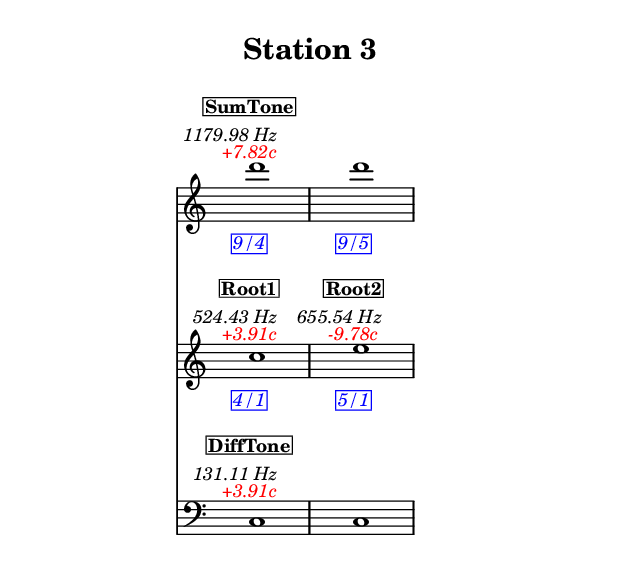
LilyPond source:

\version "2.20.0"
\language "english"

#(set-default-paper-size "a6" 'portrait)
#(set-global-staff-size 16)

\header {
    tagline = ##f
    title = \markup {
        \pad-around
            #3
            "Station 3"
        }
}

\layout {
    indent = #25
}

\paper {
    systems-per-page = 1
}

\score {
    \new Score
    <<
        \new Staff
        \with
        {
            \remove Time_signature_engraver
        }
        {
            \clef "treble"
            d'''1
            - \tweak color #red
            ^ \markup {
                \halign
                    #0
                    \italic
                        {
                            +7.82c
                        }
                }
            ^ \markup {
                \halign
                    #1
                    \italic
                        {
                            1179.98
                            Hz
                        }
                }
            ^ \markup {
                \pad-around
                    #1
                    \box
                        \vcenter
                            \halign
                                #0
                                \bold
                                    {
                                        SumTone
                                    }
                }
            - \tweak color #blue
            _ \markup {
                \pad-around
                    #1
                    \box
                        \halign
                            #0
                            \italic
                                {
                                    9/4
                                }
                }
            \override Score.NonMusicalPaperColumn.padding = #5
            \clef "treble"
            d'''1
            - \tweak color #blue
            _ \markup {
                \pad-around
                    #1
                    \box
                        \halign
                            #0
                            \italic
                                {
                                    9/5
                                }
                }
        }
        \new Staff
        \with
        {
            \remove Time_signature_engraver
        }
        {
            \clef "treble"
            c''1
            - \tweak color #red
            ^ \markup {
                \halign
                    #0
                    \italic
                        {
                            +3.91c
                        }
                }
            ^ \markup {
                \halign
                    #1
                    \italic
                        {
                            524.43
                            Hz
                        }
                }
            ^ \markup {
                \pad-around
                    #1
                    \box
                        \vcenter
                            \halign
                                #0
                                \bold
                                    {
                                        Root1
                                    }
                }
            - \tweak color #blue
            _ \markup {
                \pad-around
                    #1
                    \box
                        \halign
                            #0
                            \italic
                                {
                                    4/1
                                }
                }
            \clef "treble"
            e''1
            - \tweak color #red
            ^ \markup {
                \halign
                    #0
                    \italic
                        {
                            -9.78c
                        }
                }
            ^ \markup {
                \halign
                    #1
                    \italic
                        {
                            655.54
                            Hz
                        }
                }
            ^ \markup {
                \pad-around
                    #1
                    \box
                        \vcenter
                            \halign
                                #0
                                \bold
                                    {
                                        Root2
                                    }
                }
            - \tweak color #blue
            _ \markup {
                \pad-around
                    #1
                    \box
                        \halign
                            #0
                            \italic
                                {
                                    5/1
                                }
                }
        }
        \new Staff
        \with
        {
            \remove Time_signature_engraver
        }
        {
            \clef "bass"
            c1
            - \tweak color #red
            ^ \markup {
                \halign
                    #0
                    \italic
                        {
                            +3.91c
                        }
                }
            ^ \markup {
                \halign
                    #1
                    \italic
                        {
                            131.11
                            Hz
                        }
                }
            ^ \markup {
                \pad-around
                    #1
                    \box
                        \vcenter
                            \halign
                                #0
                                \bold
                                    {
                                        DiffTone
                                    }
                }
            \clef "bass"
            c1
        }
    >>
}